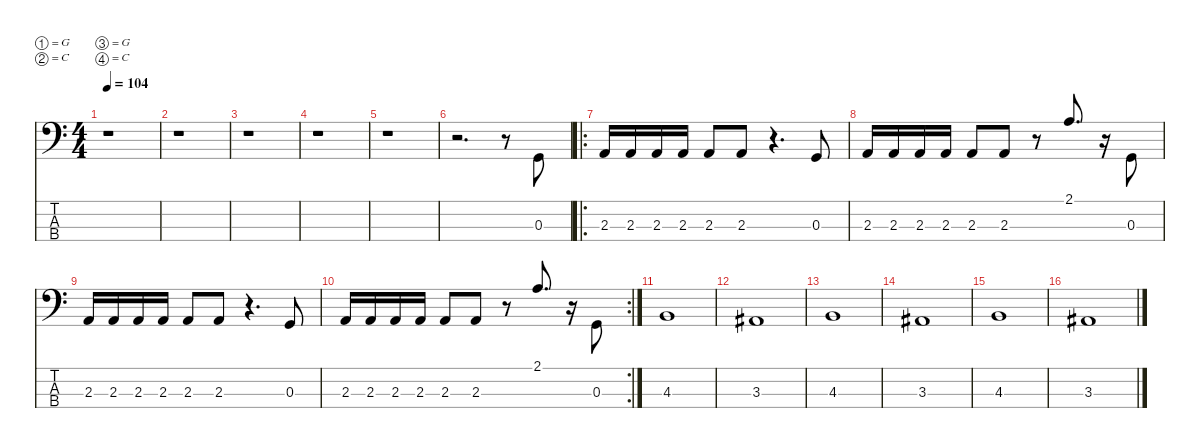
\defaultSystemsLayout 4
\hideDynamics
\bracketExtendMode nobrackets
\singleTrackTrackNamePolicy hidden
\multiTrackTrackNamePolicy hidden
\firstSystemTrackNameMode fullname
\firstSystemTrackNameOrientation horizontal
\otherSystemsTrackNameOrientation horizontal
\track ("Bass" "el.bs.") {defaultSystemsLayout 8 instrument electricbassfinger}
\staff {score tabs}
\tuning (G2 C2 G1 C1)
\ts (4 4)
\tempo 104
\clef f4
\ks c
r.1{dy ff beam Down} |
r.1{beam Down} |
r.1{beam Down} |
r.1{beam Down} |
r.1{beam Down} |
r.2{d beam Down} r.8{beam Down} 0.3.8{beam Up} |
\ro
2.3.16{beam Up} 2.3.16{beam Up} 2.3.16{beam Up} 2.3.16{beam Up} 2.3.8{beam Up} 2.3.8{beam Up} r.4{d beam Up} 0.3.8{beam Up} |
2.3.16{beam Up} 2.3.16{beam Up} 2.3.16{beam Up} 2.3.16{beam Up} 2.3.8{beam Up} 2.3.8{beam Up} r.8{beam Up} 2.1.8{d beam Down} r.16{beam Down} 0.3.8{beam Up} |
2.3.16{beam Up} 2.3.16{beam Up} 2.3.16{beam Up} 2.3.16{beam Up} 2.3.8{beam Up} 2.3.8{beam Up} r.4{d beam Up} 0.3.8{beam Up} |
\rc 2
2.3.16{beam Up} 2.3.16{beam Up} 2.3.16{beam Up} 2.3.16{beam Up} 2.3.8{beam Up} 2.3.8{beam Up} r.8{beam Up} 2.1.8{d beam Down} r.16{beam Down} 0.3.8{beam Up} |
4.3.1{beam Up} |
3.3{acc #}.1{beam Up} |
4.3.1{beam Up} |
3.3{acc #}.1{beam Up} |
4.3.1{beam Up} |
3.3{acc #}.1{beam Up}
